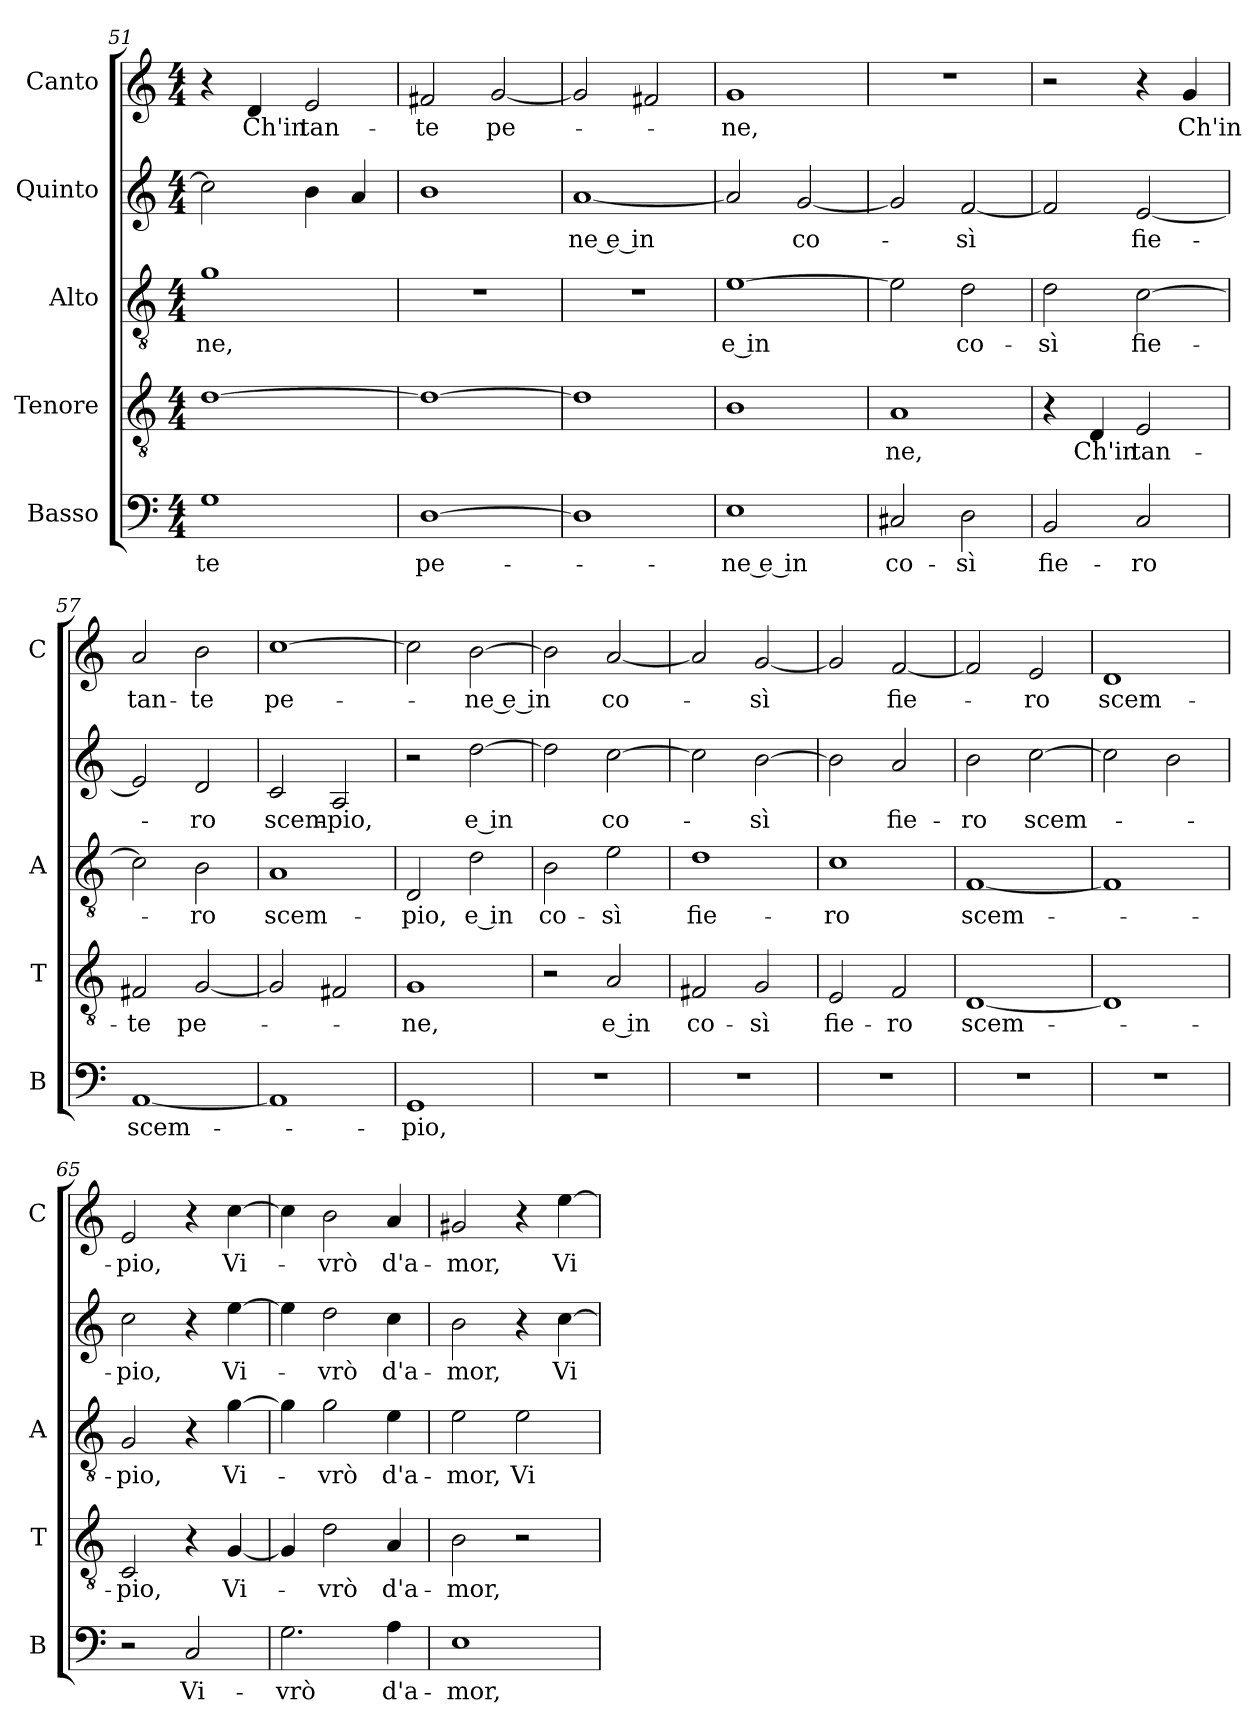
**kern	**text	**kern	**text	**kern	**text	**kern	**text	**kern	**text
*part5	*part5	*part4	*part4	*part3	*part3	*part2	*part2	*part1	*part1
*staff5	*staff5	*staff4	*staff4	*staff3	*staff3	*staff2	*staff2	*staff1	*staff1
*I"Basso	*	*I"Tenore	*	*I"Alto	*	*I"Quinto	*	*I"Canto	*
*I'B	*	*I'T	*	*I'A	*	*	*	*I'C	*
*clefF4	*	*clefGv2	*	*clefGv2	*	*clefG2	*	*clefG2	*
*k[]	*	*k[]	*	*k[]	*	*k[]	*	*k[]	*
*C:	*	*C:	*	*C:	*	*C:	*	*C:	*
*M4/4	*	*M4/4	*	*M4/4	*	*M4/4	*	*M4/4	*
=51	=51	=51	=51	=51	=51	=51	=51	=51	=51
!	!LO:LY:b	!	!	!	!LO:LY:b	!	!	!	!
1G	-te	[1d	.	1g	-ne,	2cc\]	.	4r	.
!	!	!	!	!	!	!	!	!	!LO:LY:b
.	.	.	.	.	.	.	.	4d/	Ch'in
!	!	!	!	!	!	!	!	!	!LO:LY:b
.	.	.	.	.	.	4b\	.	2e/	tan-
.	.	.	.	.	.	4a/	.	.	.
=52	=52	=52	=52	=52	=52	=52	=52	=52	=52
!	!LO:LY:b	!	!	!	!	!	!	!	!LO:LY:b
[1D	pe-	1d_	.	1r	.	1b	.	2f#X/	-te
!	!	!	!	!	!	!	!	!	!LO:LY:b
.	.	.	.	.	.	.	.	[2g/	pe-
=53	=53	=53	=53	=53	=53	=53	=53	=53	=53
!	!	!	!	!	!	!	!LO:LY:b	!	!
1D]	.	1d]	.	1r	.	[1a	-ne e in	2g/]	.
.	.	.	.	.	.	.	.	2f#X/	.
!!LO:LB:g=z
=54	=54	=54	=54	=54	=54	=54	=54	=54	=54
!	!LO:LY:b	!	!	!	!LO:LY:b	!	!	!	!LO:LY:b
1E	-ne e in	1B	.	[1e	e in	2a/]	.	1g	-ne,
!	!	!	!	!	!	!	!LO:LY:b	!	!
.	.	.	.	.	.	[2g/	co-	.	.
=55	=55	=55	=55	=55	=55	=55	=55	=55	=55
!	!LO:LY:b	!	!LO:LY:b	!	!	!	!	!	!
2C#X/	co-	1A	-ne,	2e\]	.	2g/]	.	1r	.
!	!LO:LY:b	!	!	!	!LO:LY:b	!	!LO:LY:b	!	!
2D\	-sì	.	.	2d\	co-	[2f/	-sì	.	.
=56	=56	=56	=56	=56	=56	=56	=56	=56	=56
!	!LO:LY:b	!	!	!	!LO:LY:b	!	!	!	!
2BB/	fie-	4r	.	2d\	-sì	2f/]	.	2r	.
!	!	!	!LO:LY:b	!	!	!	!	!	!
.	.	4D/	Ch'in	.	.	.	.	.	.
!	!LO:LY:b	!	!LO:LY:b	!	!LO:LY:b	!	!LO:LY:b	!	!
2C/	-ro	2E/	tan-	[2c\	fie-	[2e/	fie-	4r	.
!	!	!	!	!	!	!	!	!	!LO:LY:b
.	.	.	.	.	.	.	.	4g/	Ch'in
=57	=57	=57	=57	=57	=57	=57	=57	=57	=57
!	!LO:LY:b	!	!LO:LY:b	!	!	!	!	!	!LO:LY:b
[1AA	scem-	2F#X/	-te	2c\]	.	2e/]	.	2a/	tan-
!	!	!	!LO:LY:b	!	!LO:LY:b	!	!LO:LY:b	!	!LO:LY:b
.	.	[2G/	pe-	2B\	-ro	2d/	-ro	2b\	-te
=58	=58	=58	=58	=58	=58	=58	=58	=58	=58
!	!	!	!	!	!LO:LY:b	!	!LO:LY:b	!	!LO:LY:b
1AA]	.	2G/]	.	1A	scem-	2c/	scem-	[1cc	pe-
!	!	!	!	!	!	!	!LO:LY:b	!	!
.	.	2F#X/	.	.	.	2A/	-pio,	.	.
=59	=59	=59	=59	=59	=59	=59	=59	=59	=59
!	!LO:LY:b	!	!LO:LY:b	!	!LO:LY:b	!	!	!	!
1GG	-pio,	1G	-ne,	2D/	-pio,	2r	.	2cc\]	.
!	!	!	!	!	!LO:LY:b	!	!LO:LY:b	!	!LO:LY:b
.	.	.	.	2d\	e in	[2dd\	e in	[2b\	-ne e in
=60	=60	=60	=60	=60	=60	=60	=60	=60	=60
!	!	!	!	!	!LO:LY:b	!	!	!	!
1r	.	2r	.	2B\	co-	2dd\]	.	2b\]	.
!	!	!	!LO:LY:b	!	!LO:LY:b	!	!LO:LY:b	!	!LO:LY:b
.	.	2A/	e in	2e\	-sì	[2cc\	co-	[2a/	co-
=61	=61	=61	=61	=61	=61	=61	=61	=61	=61
!	!	!	!LO:LY:b	!	!LO:LY:b	!	!	!	!
1r	.	2F#X/	co-	1d	fie-	2cc\]	.	2a/]	.
!	!	!	!LO:LY:b	!	!	!	!LO:LY:b	!	!LO:LY:b
.	.	2G/	-sì	.	.	[2b\	-sì	[2g/	-sì
=62	=62	=62	=62	=62	=62	=62	=62	=62	=62
!	!	!	!LO:LY:b	!	!LO:LY:b	!	!	!	!
1r	.	2E/	fie-	1c	-ro	2b\]	.	2g/]	.
!	!	!	!LO:LY:b	!	!	!	!LO:LY:b	!	!LO:LY:b
.	.	2F/	-ro	.	.	2a/	fie-	[2f/	fie-
!!LO:LB:g=z
=63	=63	=63	=63	=63	=63	=63	=63	=63	=63
!	!	!	!LO:LY:b	!	!LO:LY:b	!	!LO:LY:b	!	!
1r	.	[1D	scem-	[1F	scem-	2b\	-ro	2f/]	.
!	!	!	!	!	!	!	!LO:LY:b	!	!LO:LY:b
.	.	.	.	.	.	[2cc\	scem-	2e/	-ro
=64	=64	=64	=64	=64	=64	=64	=64	=64	=64
!	!	!	!	!	!	!	!	!	!LO:LY:b
1r	.	1D]	.	1F]	.	2cc\]	.	1d	scem-
.	.	.	.	.	.	2b\	.	.	.
=65	=65	=65	=65	=65	=65	=65	=65	=65	=65
!	!	!	!LO:LY:b	!	!LO:LY:b	!	!LO:LY:b	!	!LO:LY:b
2r	.	2C/	-pio,	2G/	-pio,	2cc\	-pio,	2e/	-pio,
!	!LO:LY:b	!	!	!	!	!	!	!	!
2C/	Vi-	4r	.	4r	.	4r	.	4r	.
!	!	!	!LO:LY:b	!	!LO:LY:b	!	!LO:LY:b	!	!LO:LY:b
.	.	[4G/	Vi-	[4g\	Vi-	[4ee\	Vi-	[4cc\	Vi-
=66	=66	=66	=66	=66	=66	=66	=66	=66	=66
!	!LO:LY:b	!	!	!	!	!	!	!	!
2.G\	-vrò	4G/]	.	4g\]	.	4ee\]	.	4cc\]	.
!	!	!	!LO:LY:b	!	!LO:LY:b	!	!LO:LY:b	!	!LO:LY:b
.	.	2d\	-vrò	2g\	-vrò	2dd\	-vrò	2b\	-vrò
!	!LO:LY:b	!	!LO:LY:b	!	!LO:LY:b	!	!LO:LY:b	!	!LO:LY:b
4A\	d'a-	4A/	d'a-	4e\	d'a-	4cc\	d'a-	4a/	d'a-
=67	=67	=67	=67	=67	=67	=67	=67	=67	=67
!	!LO:LY:b	!	!LO:LY:b	!	!LO:LY:b	!	!LO:LY:b	!	!LO:LY:b
1E	-mor,	2B\	-mor,	2e\	-mor,	2b\	-mor,	2g#X/	-mor,
!	!	!	!	!	!LO:LY:b	!	!	!	!
.	.	2r	.	2e\	Vi-	4r	.	4r	.
!	!	!	!	!	!	!	!LO:LY:b	!	!LO:LY:b
.	.	.	.	.	.	[4cc\	Vi-	[4ee\	Vi-
=	=	=	=	=	=	=	=	=	=
*-	*-	*-	*-	*-	*-	*-	*-	*-	*-
